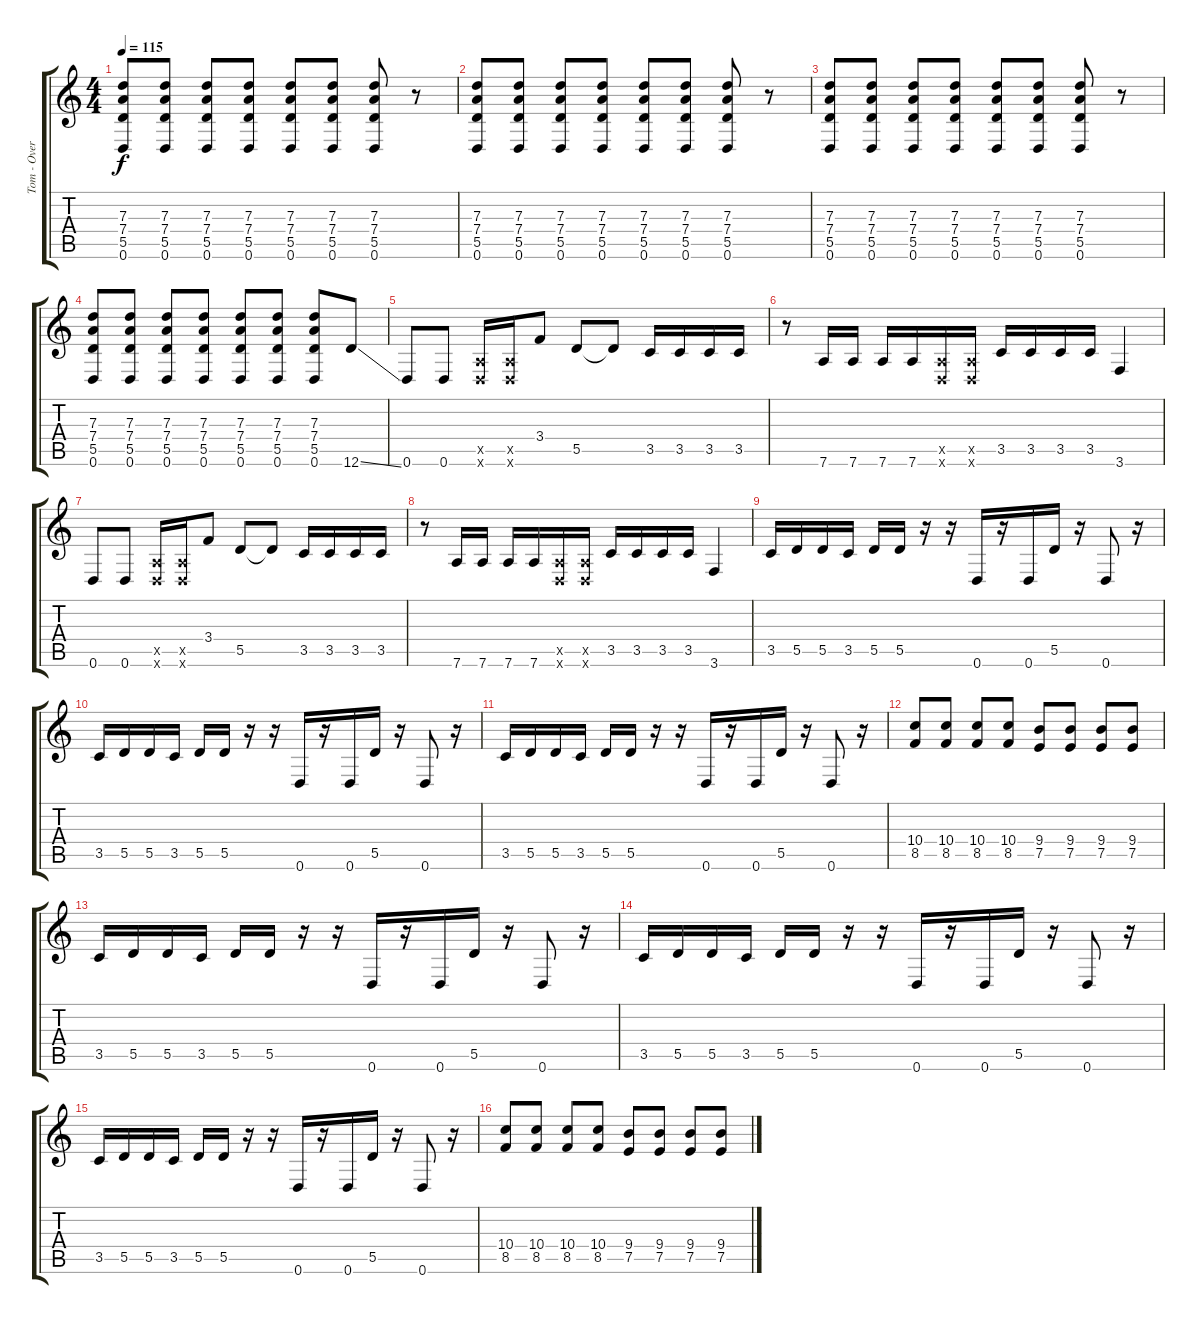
\track ("Tom - Overdriven" "Tom - Over") {instrument overdrivenguitar}
\staff {score tabs}
\tuning (E4 B3 G3 D3 A2 D2) {hide}
\ts (4 4)
\tempo 115
\clef g2
\ks c
(7.3 7.4 5.5 0.6).8{dy f} (7.3 7.4 5.5 0.6).8 (7.3 7.4 5.5 0.6).8 (7.3 7.4 5.5 0.6).8 (7.3 7.4 5.5 0.6).8 (7.3 7.4 5.5 0.6).8 (7.3 7.4 5.5 0.6).8 r.8 |
(7.3 7.4 5.5 0.6).8 (7.3 7.4 5.5 0.6).8 (7.3 7.4 5.5 0.6).8 (7.3 7.4 5.5 0.6).8 (7.3 7.4 5.5 0.6).8 (7.3 7.4 5.5 0.6).8 (7.3 7.4 5.5 0.6).8 r.8 |
(7.3 7.4 5.5 0.6).8 (7.3 7.4 5.5 0.6).8 (7.3 7.4 5.5 0.6).8 (7.3 7.4 5.5 0.6).8 (7.3 7.4 5.5 0.6).8 (7.3 7.4 5.5 0.6).8 (7.3 7.4 5.5 0.6).8 r.8 |
(7.3 7.4 5.5 0.6).8 (7.3 7.4 5.5 0.6).8 (7.3 7.4 5.5 0.6).8 (7.3 7.4 5.5 0.6).8 (7.3 7.4 5.5 0.6).8 (7.3 7.4 5.5 0.6).8 (7.3 7.4 5.5 0.6).8 12.6{ss}.8 |
0.6.8 0.6.8 (0.5{x} 0.6{x}).16 (0.5{x} 0.6{x}).16 3.4.8 5.5.8 5.5{t}.8 3.5.16 3.5.16 3.5.16 3.5.16 |
r.8 7.6.16 7.6.16 7.6.16 7.6.16 (0.5{x} 0.6{x}).16 (0.5{x} 0.6{x}).16 3.5.16 3.5.16 3.5.16 3.5.16 3.6.4 |
0.6.8 0.6.8 (0.5{x} 0.6{x}).16 (0.5{x} 0.6{x}).16 3.4.8 5.5.8 5.5{t}.8 3.5.16 3.5.16 3.5.16 3.5.16 |
r.8 7.6.16 7.6.16 7.6.16 7.6.16 (0.5{x} 0.6{x}).16 (0.5{x} 0.6{x}).16 3.5.16 3.5.16 3.5.16 3.5.16 3.6.4 |
3.5.16 5.5.16 5.5.16 3.5.16 5.5.16 5.5.16 r.16 r.16 0.6.16 r.16 0.6.16 5.5.16 r.16 0.6.8 r.16 |
3.5.16 5.5.16 5.5.16 3.5.16 5.5.16 5.5.16 r.16 r.16 0.6.16 r.16 0.6.16 5.5.16 r.16 0.6.8 r.16 |
3.5.16 5.5.16 5.5.16 3.5.16 5.5.16 5.5.16 r.16 r.16 0.6.16 r.16 0.6.16 5.5.16 r.16 0.6.8 r.16 |
(10.4 8.5).8 (10.4 8.5).8 (10.4 8.5).8 (10.4 8.5).8 (9.4 7.5).8 (9.4 7.5).8 (9.4 7.5).8 (9.4 7.5).8 |
3.5.16 5.5.16 5.5.16 3.5.16 5.5.16 5.5.16 r.16 r.16 0.6.16 r.16 0.6.16 5.5.16 r.16 0.6.8 r.16 |
3.5.16 5.5.16 5.5.16 3.5.16 5.5.16 5.5.16 r.16 r.16 0.6.16 r.16 0.6.16 5.5.16 r.16 0.6.8 r.16 |
3.5.16 5.5.16 5.5.16 3.5.16 5.5.16 5.5.16 r.16 r.16 0.6.16 r.16 0.6.16 5.5.16 r.16 0.6.8 r.16 |
(10.4 8.5).8 (10.4 8.5).8 (10.4 8.5).8 (10.4 8.5).8 (9.4 7.5).8 (9.4 7.5).8 (9.4 7.5).8 (9.4 7.5).8
